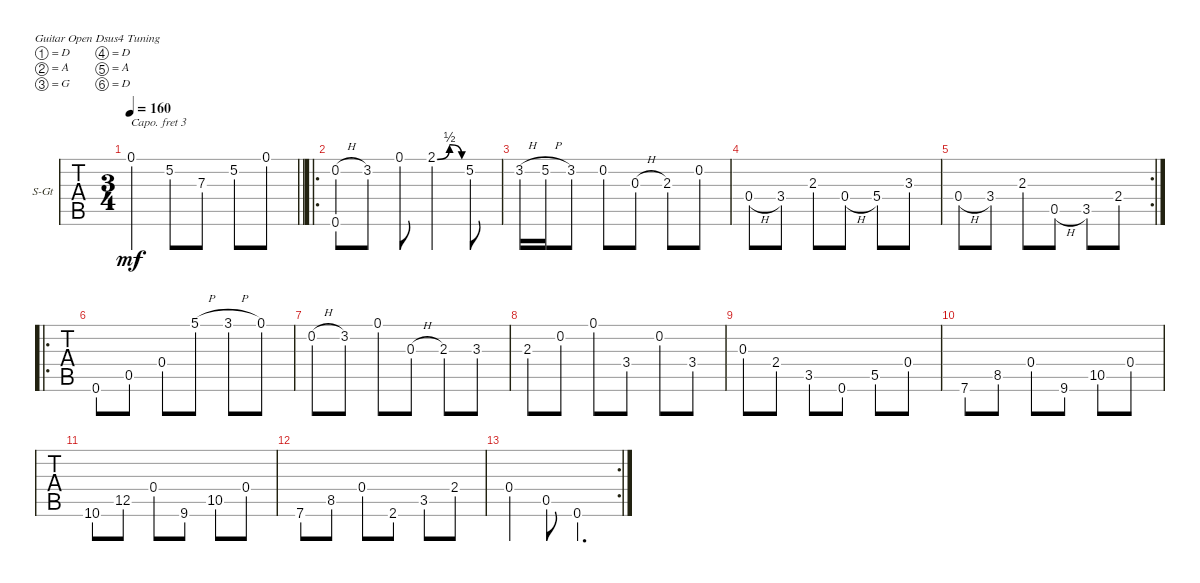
\defaultSystemsLayout 4
\bracketExtendMode groupsimilarinstruments
\firstSystemTrackNameOrientation horizontal
\otherSystemsTrackNameOrientation horizontal
\track ("Steel Guitar" "S-Gt") {instrument acousticguitarsteel}
\staff {tabs}
\capo 3
\tuning (D4 A3 G3 D3 A2 D2)
\ts (3 4)
\tempo 160
\clef g2
\barLineRight lightlight
\ks c
0.1.4{dy mf} 5.2.8 7.3.8 5.2.8 0.1.8 |
\ro
(0.6 0.2{h}).8 3.2.8 0.1.8 2.1{be (bendrelease 0 0 28.2 2 28.799999999999997 2 40.8 0)}.4 5.2.8 |
3.2{h}.16 5.2{h}.16 3.2.8 0.2.8 0.3{h}.8 2.3.8 0.2.8 |
0.4{h}.8 3.4.8 2.3.8 0.4{h}.8 5.4.8 3.3.8 |
\rc 2
0.4{h}.8 3.4.8 2.3.8 0.5{h}.8 3.5.8 2.4.8 |
\ro
0.6.8 0.5.8 0.4.8 5.1{h}.8 3.1{h}.8 0.1.8 |
0.2{h}.8 3.2.8 0.1.8 0.3{h}.8 2.3.8 3.3.8 |
2.3.8 0.2.8 0.1.8 3.4.8 0.2.8 3.4.8 |
0.3.8 2.4.8 3.5.8 0.6.8 5.5.8 0.4.8 |
7.6.8 8.5.8 0.4.8 9.6.8 10.5.8 0.4.8 |
10.6.8 12.5.8 0.4.8 9.6.8 10.5.8 0.4.8 |
7.6.8 8.5.8 0.4.8 2.6.8 3.5.8 2.4.8 |
\rc 2
0.4.4 0.5.8 0.6.4{d}
